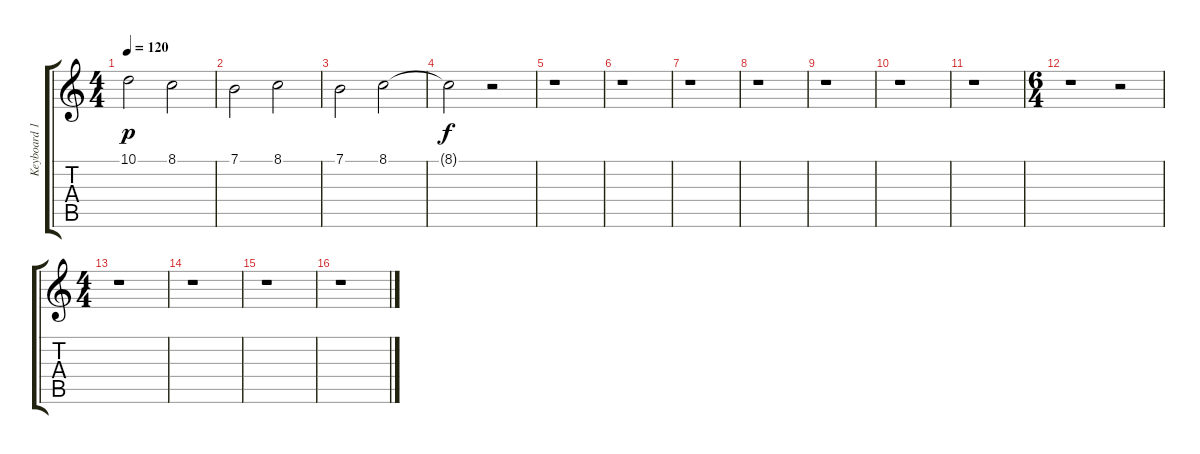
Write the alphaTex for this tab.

\track ("Keyboard 1 (Eric Stefani)" "Keyboard 1") {instrument drawbarorgan}
\staff {score tabs}
\tuning (E4 B3 G3 D3 A2 E2) {hide}
\ts (4 4)
\tempo 120
\clef g2
\ks c
10.1.2{dy p} 8.1.2 |
7.1.2 8.1.2 |
7.1.2 8.1.2 |
8.1{t}.2{dy f} r.2 |
r.1 |
r.1 |
r.1 |
r.1 |
r.1 |
r.1 |
r.1 |
\ts (6 4)
r.1 r.2 |
\ts (4 4)
r.1 |
r.1 |
r.1 |
r.1
